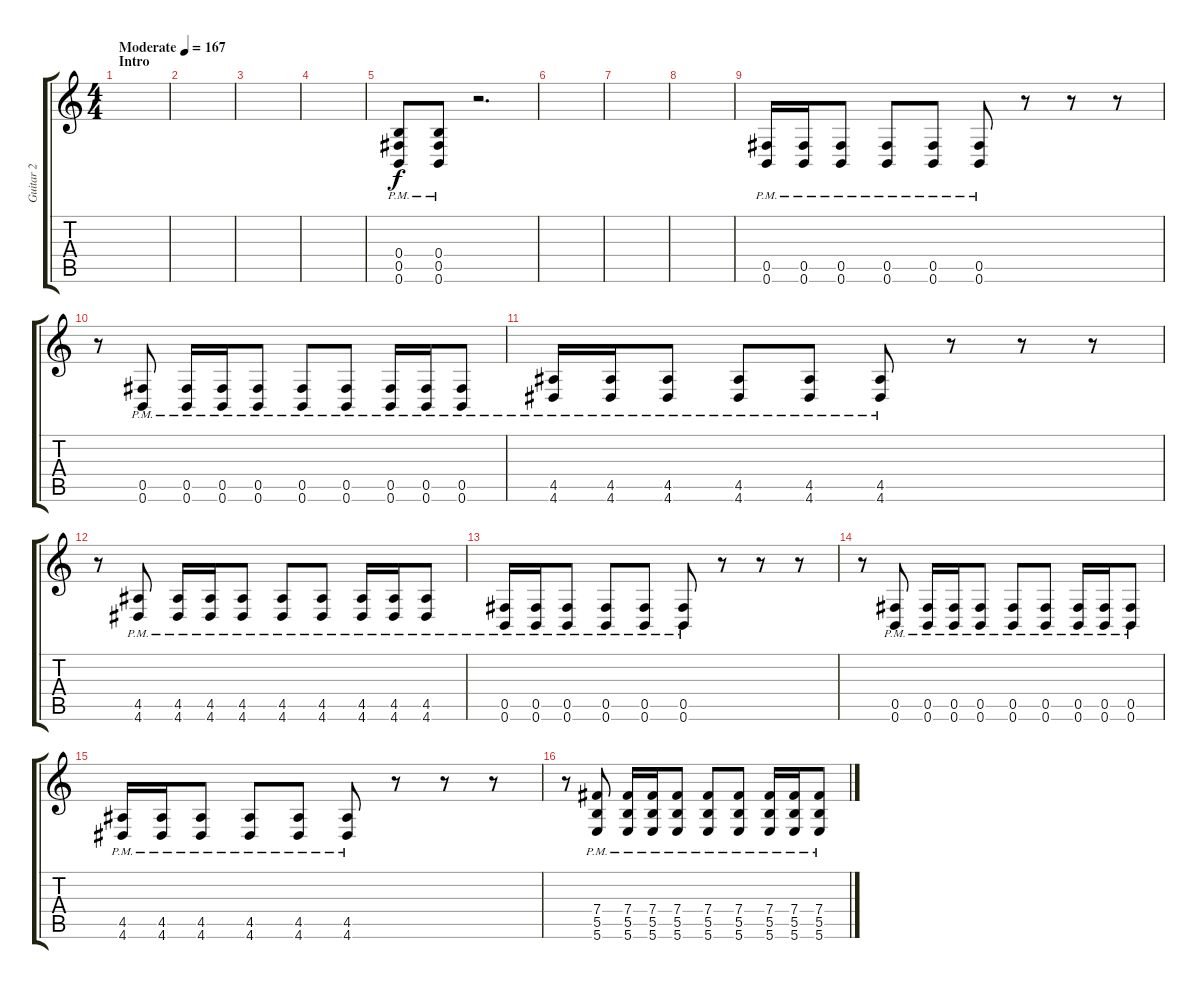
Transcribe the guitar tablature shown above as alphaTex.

\track ("Guitar 2" "Guitar 2") {instrument overdrivenguitar}
\staff {score tabs}
\tuning (Db4 Ab3 E3 B2 Gb2 B1) {hide}
\ts (4 4)
\section ("" "Intro")
\tempo (167 "Moderate")
\clef g2
\ks c
|
|
|
|
(0.4 0.5{pm} 0.6).8 (0.4 0.5{pm} 0.6).8 r.2{d} |
|
|
|
(0.5{pm} 0.6{pm}).16 (0.5{pm} 0.6{pm}).16 (0.5{pm} 0.6{pm}).8 (0.5{pm} 0.6{pm}).8 (0.5{pm} 0.6{pm}).8 (0.5{pm} 0.6{pm}).8 r.8 r.8 r.8 |
r.8 (0.5{pm} 0.6{pm}).8 (0.5{pm} 0.6{pm}).16 (0.5{pm} 0.6{pm}).16 (0.5{pm} 0.6{pm}).8 (0.5{pm} 0.6{pm}).8 (0.5{pm} 0.6{pm}).8 (0.5{pm} 0.6{pm}).16 (0.5{pm} 0.6{pm}).16 (0.5{pm} 0.6{pm}).8 |
(4.5{pm} 4.6{pm}).16 (4.5{pm} 4.6{pm}).16 (4.5{pm} 4.6{pm}).8 (4.5{pm} 4.6{pm}).8 (4.5{pm} 4.6{pm}).8 (4.5{pm} 4.6{pm}).8 r.8 r.8 r.8 |
r.8 (4.5{pm} 4.6{pm}).8 (4.5{pm} 4.6{pm}).16 (4.5{pm} 4.6{pm}).16 (4.5{pm} 4.6{pm}).8 (4.5{pm} 4.6{pm}).8 (4.5{pm} 4.6{pm}).8 (4.5{pm} 4.6{pm}).16 (4.5{pm} 4.6{pm}).16 (4.5{pm} 4.6{pm}).8 |
(0.5{pm} 0.6{pm}).16 (0.5{pm} 0.6{pm}).16 (0.5{pm} 0.6{pm}).8 (0.5{pm} 0.6{pm}).8 (0.5{pm} 0.6{pm}).8 (0.5{pm} 0.6{pm}).8 r.8 r.8 r.8 |
r.8 (0.5{pm} 0.6{pm}).8 (0.5{pm} 0.6{pm}).16 (0.5{pm} 0.6{pm}).16 (0.5{pm} 0.6{pm}).8 (0.5{pm} 0.6{pm}).8 (0.5{pm} 0.6{pm}).8 (0.5{pm} 0.6{pm}).16 (0.5{pm} 0.6{pm}).16 (0.5{pm} 0.6{pm}).8 |
(4.5{pm} 4.6{pm}).16 (4.5{pm} 4.6{pm}).16 (4.5{pm} 4.6{pm}).8 (4.5{pm} 4.6{pm}).8 (4.5{pm} 4.6{pm}).8 (4.5{pm} 4.6{pm}).8 r.8 r.8 r.8 |
r.8 (7.4 5.5{pm} 5.6{pm}).8 (7.4 5.5{pm} 5.6{pm}).16 (7.4 5.5{pm} 5.6{pm}).16 (7.4 5.5{pm} 5.6{pm}).8 (7.4 5.5{pm} 5.6{pm}).8 (7.4 5.5{pm} 5.6{pm}).8 (7.4 5.5{pm} 5.6{pm}).16 (7.4 5.5{pm} 5.6{pm}).16 (7.4 5.5{pm} 5.6{pm}).8
